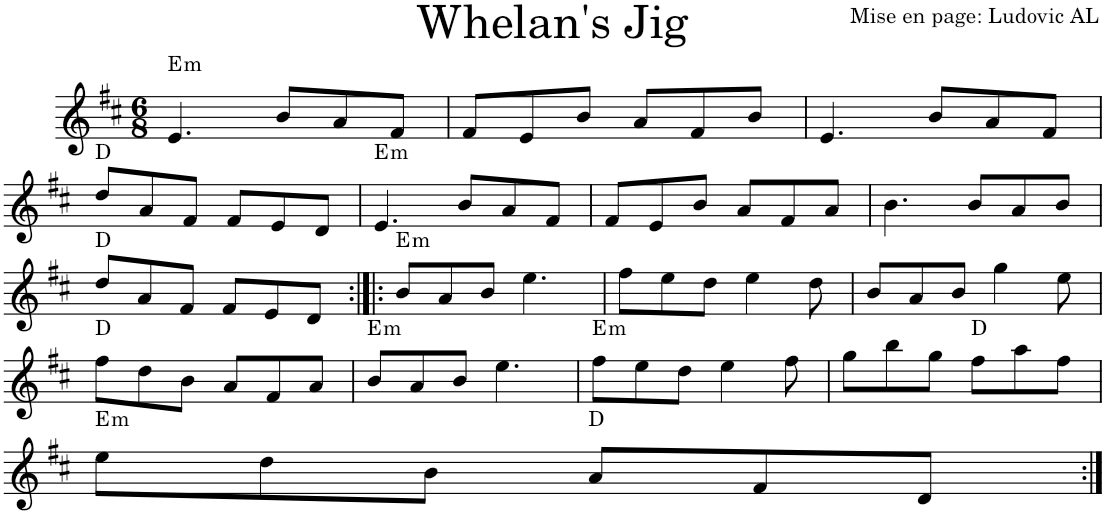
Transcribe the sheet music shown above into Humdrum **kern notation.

**kern	**harte
*part1	*part1
*staff1	*
*I"Voice	*
*I'V	*
*clefG2	*
*k[f#c#]	*
*M6/8	*
=1	=1
!	!LO:H:kt=m
4.e/	E:min
8b/L	.
8a/	.
8f#/J	.
=2	=2
8f#/L	.
8e/	.
8b/J	.
8a/L	.
8f#/	.
8b/J	.
=3	=3
4.e/	.
8b/L	.
8a/	.
8f#/J	.
!!LO:LB:g=z
=4	=4
8dd/L	D:maj
8a/	.
8f#/J	.
8f#/L	.
8e/	.
8d/J	.
=5	=5
!	!LO:H:kt=m
4.e/	E:min
8b/L	.
8a/	.
8f#/J	.
=6	=6
8f#/L	.
8e/	.
8b/J	.
8a/L	.
8f#/	.
8a/J	.
=7	=7
4.b\	.
8b/L	.
8a/	.
8b/J	.
!!LO:LB:g=z
=8	=8
8dd/L	D:maj
8a/	.
8f#/J	.
8f#/L	.
8e/	.
8d/J	.
=9:|!|:	=9:|!|:
!	!LO:H:kt=m
8b/L	E:min
8a/	.
8b/J	.
4.ee\	.
=10	=10
8ff#\L	.
8ee\	.
8dd\J	.
4ee\	.
8dd\	.
=11	=11
8b/L	.
8a/	.
8b/J	.
4gg\	.
8ee\	.
!!LO:LB:g=z
=12	=12
8ff#\L	D:maj
8dd\	.
8b\J	.
8a/L	.
8f#/	.
8a/J	.
=13	=13
!	!LO:H:kt=m
8b/L	E:min
8a/	.
8b/J	.
4.ee\	.
=14	=14
!	!LO:H:kt=m
8ff#\L	E:min
8ee\	.
8dd\J	.
4ee\	.
8ff#\	.
=15	=15
8gg\L	.
8bb\	.
8gg\J	.
8ff#\L	D:maj
8aa\	.
8ff#\J	.
!!LO:LB:g=z
=16	=16
!	!LO:H:kt=m
8ee\L	E:min
8dd\	.
8b\J	.
8a/L	D:maj
8f#/	.
8d/J	.
=:|!	=:|!
*-	*-
